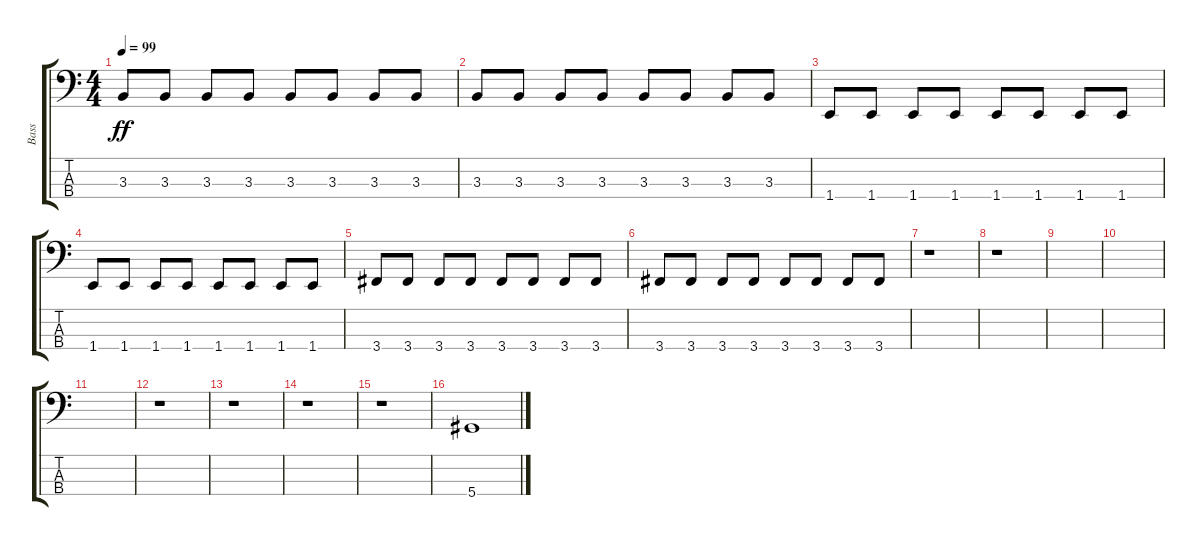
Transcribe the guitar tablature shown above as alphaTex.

\track ("Bass" "Bass") {instrument electricbasspick}
\staff {score tabs}
\tuning (Gb2 Db2 Ab1 Eb1) {hide}
\ts (4 4)
\tempo 99
\clef f4
\ks c
3.3.8{dy ff} 3.3.8 3.3.8 3.3.8 3.3.8 3.3.8 3.3.8 3.3.8 |
3.3.8 3.3.8 3.3.8 3.3.8 3.3.8 3.3.8 3.3.8 3.3.8 |
1.4.8 1.4.8 1.4.8 1.4.8 1.4.8 1.4.8 1.4.8 1.4.8 |
1.4.8 1.4.8 1.4.8 1.4.8 1.4.8 1.4.8 1.4.8 1.4.8 |
3.4.8 3.4.8 3.4.8 3.4.8 3.4.8 3.4.8 3.4.8 3.4.8 |
3.4.8 3.4.8 3.4.8 3.4.8 3.4.8 3.4.8 3.4.8 3.4.8 |
r.1 |
r.1 |
|
|
|
r.1 |
r.1 |
r.1 |
r.1 |
5.4.1
